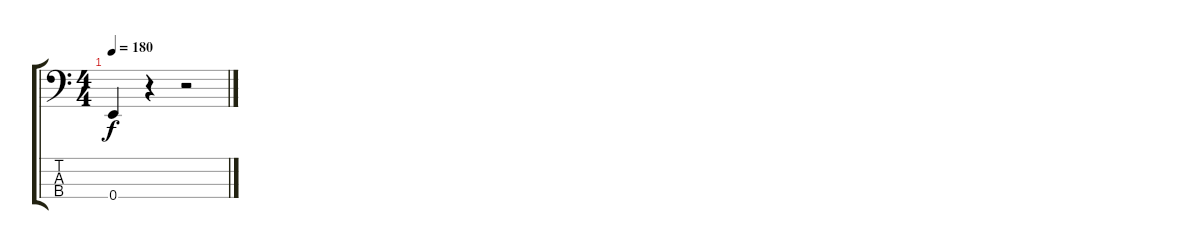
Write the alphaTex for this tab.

\track "" {instrument electricbasspick}
\staff {score tabs}
\tuning (G2 D2 A1 E1) {hide}
\ts (4 4)
\tempo 180
\clef f4
\ks c
0.4.4{dy f} r.4 r.2
